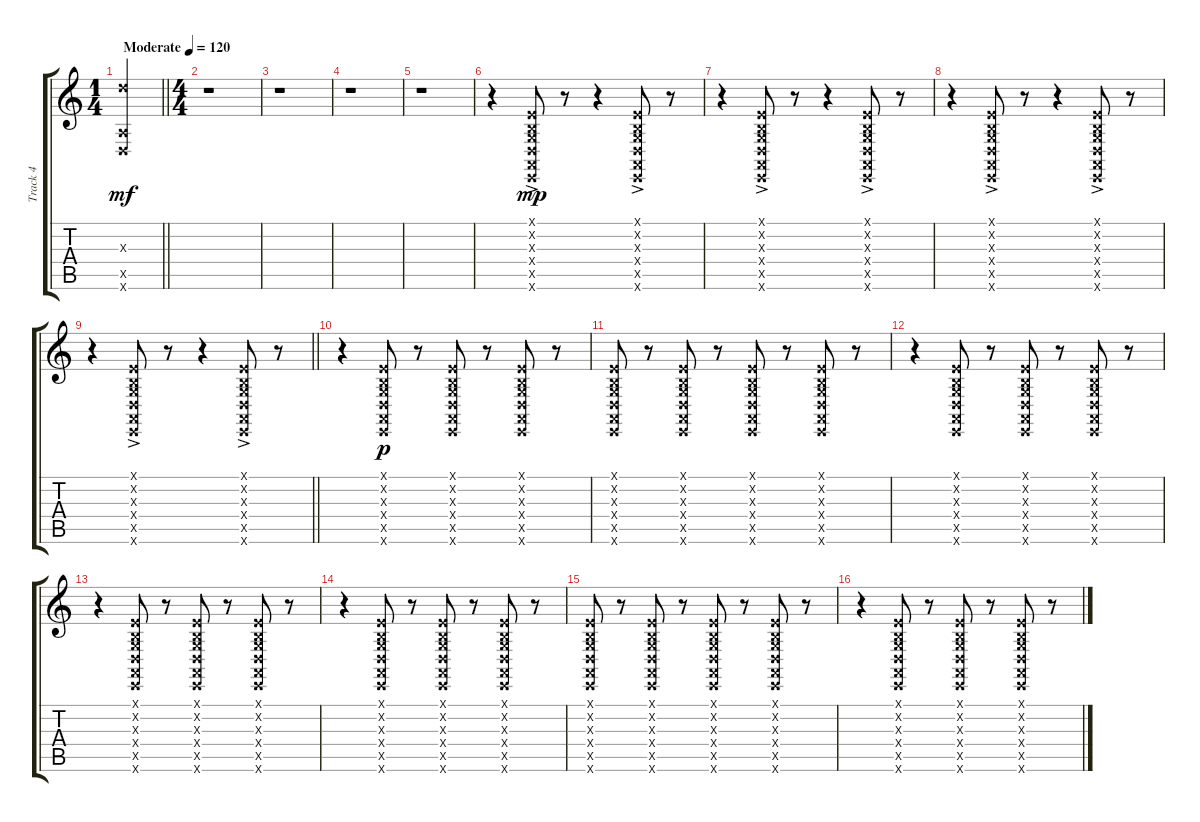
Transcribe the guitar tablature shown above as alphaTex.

\track ("Track 4" "Track 4") {instrument woodblock}
\staff {score tabs}
\tuning (E4 B3 G3 D3 A2 E2) {hide}
\ts (1 4)
\tempo (120 "Moderate")
\clef g2
\barLineRight lightlight
\ks c
(19.3{x} 12.5{x} 10.6{x}).4{dy mf instrument woodblock} |
\ts (4 4)
r.1 |
r.1 |
r.1 |
r.1 |
r.4 (0.1{ac x} 0.2{ac x} 0.3{ac x} 0.4{ac x} 0.5{ac x} 0.6{ac x}).8{dy mp} r.8 r.4 (0.1{ac x} 0.2{ac x} 0.3{ac x} 0.4{ac x} 0.5{ac x} 0.6{ac x}).8 r.8 |
r.4 (0.1{ac x} 0.2{ac x} 0.3{ac x} 0.4{ac x} 0.5{ac x} 0.6{ac x}).8 r.8 r.4 (0.1{ac x} 0.2{ac x} 0.3{ac x} 0.4{ac x} 0.5{ac x} 0.6{ac x}).8 r.8 |
r.4 (0.1{ac x} 0.2{ac x} 0.3{ac x} 0.4{ac x} 0.5{ac x} 0.6{ac x}).8 r.8 r.4 (0.1{ac x} 0.2{ac x} 0.3{ac x} 0.4{ac x} 0.5{ac x} 0.6{ac x}).8 r.8 |
\barLineRight lightlight
r.4 (0.1{ac x} 0.2{ac x} 0.3{ac x} 0.4{ac x} 0.5{ac x} 0.6{ac x}).8 r.8 r.4 (0.1{ac x} 0.2{ac x} 0.3{ac x} 0.4{ac x} 0.5{ac x} 0.6{ac x}).8 r.8 |
r.4 (0.1{x} 0.2{x} 0.3{x} 0.4{x} 0.5{x} 0.6{x}).8{dy p} r.8 (0.1{x} 0.2{x} 0.3{x} 0.4{x} 0.5{x} 0.6{x}).8 r.8 (0.1{x} 0.2{x} 0.3{x} 0.4{x} 0.5{x} 0.6{x}).8 r.8 |
(0.1{x} 0.2{x} 0.3{x} 0.4{x} 0.5{x} 0.6{x}).8 r.8 (0.1{x} 0.2{x} 0.3{x} 0.4{x} 0.5{x} 0.6{x}).8 r.8 (0.1{x} 0.2{x} 0.3{x} 0.4{x} 0.5{x} 0.6{x}).8 r.8 (0.1{x} 0.2{x} 0.3{x} 0.4{x} 0.5{x} 0.6{x}).8 r.8 |
r.4 (0.1{x} 0.2{x} 0.3{x} 0.4{x} 0.5{x} 0.6{x}).8 r.8 (0.1{x} 0.2{x} 0.3{x} 0.4{x} 0.5{x} 0.6{x}).8 r.8 (0.1{x} 0.2{x} 0.3{x} 0.4{x} 0.5{x} 0.6{x}).8 r.8 |
r.4 (0.1{x} 0.2{x} 0.3{x} 0.4{x} 0.5{x} 0.6{x}).8 r.8 (0.1{x} 0.2{x} 0.3{x} 0.4{x} 0.5{x} 0.6{x}).8 r.8 (0.1{x} 0.2{x} 0.3{x} 0.4{x} 0.5{x} 0.6{x}).8 r.8 |
r.4 (0.1{x} 0.2{x} 0.3{x} 0.4{x} 0.5{x} 0.6{x}).8 r.8 (0.1{x} 0.2{x} 0.3{x} 0.4{x} 0.5{x} 0.6{x}).8 r.8 (0.1{x} 0.2{x} 0.3{x} 0.4{x} 0.5{x} 0.6{x}).8 r.8 |
(0.1{x} 0.2{x} 0.3{x} 0.4{x} 0.5{x} 0.6{x}).8 r.8 (0.1{x} 0.2{x} 0.3{x} 0.4{x} 0.5{x} 0.6{x}).8 r.8 (0.1{x} 0.2{x} 0.3{x} 0.4{x} 0.5{x} 0.6{x}).8 r.8 (0.1{x} 0.2{x} 0.3{x} 0.4{x} 0.5{x} 0.6{x}).8 r.8 |
r.4 (0.1{x} 0.2{x} 0.3{x} 0.4{x} 0.5{x} 0.6{x}).8 r.8 (0.1{x} 0.2{x} 0.3{x} 0.4{x} 0.5{x} 0.6{x}).8 r.8 (0.1{x} 0.2{x} 0.3{x} 0.4{x} 0.5{x} 0.6{x}).8 r.8
